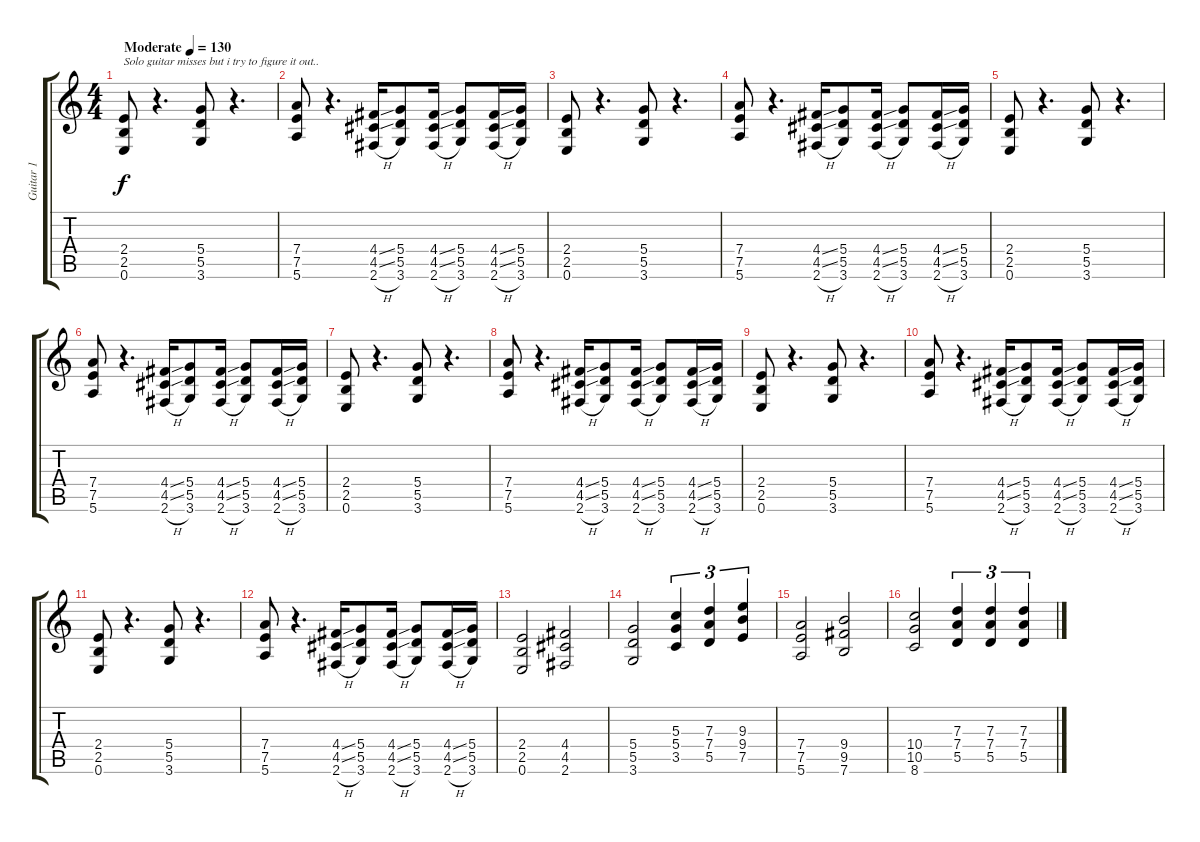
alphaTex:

\track ("Guitar 1" "Guitar 1") {instrument distortionguitar}
\staff {score tabs}
\tuning (E4 B3 G3 D3 A2 E2) {hide}
\ts (4 4)
\tempo (130 "Moderate")
\clef g2
\ks c
(2.4 2.5 0.6).8{txt "Solo guitar misses but i try to figure it out.." dy f instrument distortionguitar} r.4{d} (5.4 5.5 3.6).8 r.4{d} |
(7.4 7.5 5.6).8 r.4{d} (4.4{ss} 4.5{ss} 2.6{h}).16 (5.4 5.5 3.6).8 (4.4{ss} 4.5{ss} 2.6{h}).16 (5.4 5.5 3.6).8 (4.4{ss} 4.5{ss} 2.6{h}).16 (5.4 5.5 3.6).16 |
(2.4 2.5 0.6).8 r.4{d} (5.4 5.5 3.6).8 r.4{d} |
(7.4 7.5 5.6).8 r.4{d} (4.4{ss} 4.5{ss} 2.6{h}).16 (5.4 5.5 3.6).8 (4.4{ss} 4.5{ss} 2.6{h}).16 (5.4 5.5 3.6).8 (4.4{ss} 4.5{ss} 2.6{h}).16 (5.4 5.5 3.6).16 |
(2.4 2.5 0.6).8 r.4{d} (5.4 5.5 3.6).8 r.4{d} |
(7.4 7.5 5.6).8 r.4{d} (4.4{ss} 4.5{ss} 2.6{h}).16 (5.4 5.5 3.6).8 (4.4{ss} 4.5{ss} 2.6{h}).16 (5.4 5.5 3.6).8 (4.4{ss} 4.5{ss} 2.6{h}).16 (5.4 5.5 3.6).16 |
(2.4 2.5 0.6).8 r.4{d} (5.4 5.5 3.6).8 r.4{d} |
(7.4 7.5 5.6).8 r.4{d} (4.4{ss} 4.5{ss} 2.6{h}).16 (5.4 5.5 3.6).8 (4.4{ss} 4.5{ss} 2.6{h}).16 (5.4 5.5 3.6).8 (4.4{ss} 4.5{ss} 2.6{h}).16 (5.4 5.5 3.6).16 |
(2.4 2.5 0.6).8 r.4{d} (5.4 5.5 3.6).8 r.4{d} |
(7.4 7.5 5.6).8 r.4{d} (4.4{ss} 4.5{ss} 2.6{h}).16 (5.4 5.5 3.6).8 (4.4{ss} 4.5{ss} 2.6{h}).16 (5.4 5.5 3.6).8 (4.4{ss} 4.5{ss} 2.6{h}).16 (5.4 5.5 3.6).16 |
(2.4 2.5 0.6).8 r.4{d} (5.4 5.5 3.6).8 r.4{d} |
(7.4 7.5 5.6).8 r.4{d} (4.4{ss} 4.5{ss} 2.6{h}).16 (5.4 5.5 3.6).8 (4.4{ss} 4.5{ss} 2.6{h}).16 (5.4 5.5 3.6).8 (4.4{ss} 4.5{ss} 2.6{h}).16 (5.4 5.5 3.6).16 |
(2.4 2.5 0.6).2 (4.4 4.5 2.6).2 |
(5.4 5.5 3.6).2 (5.3 5.4 3.5).4{tu (3 2)} (7.3 7.4 5.5).4{tu (3 2)} (9.3 9.4 7.5).4{tu (3 2)} |
(7.4 7.5 5.6).2 (9.4 9.5 7.6).2 |
(10.4 10.5 8.6).2 (7.3 7.4 5.5).4{tu (3 2)} (7.3 7.4 5.5).4{tu (3 2)} (7.3 7.4 5.5).4{tu (3 2)}
